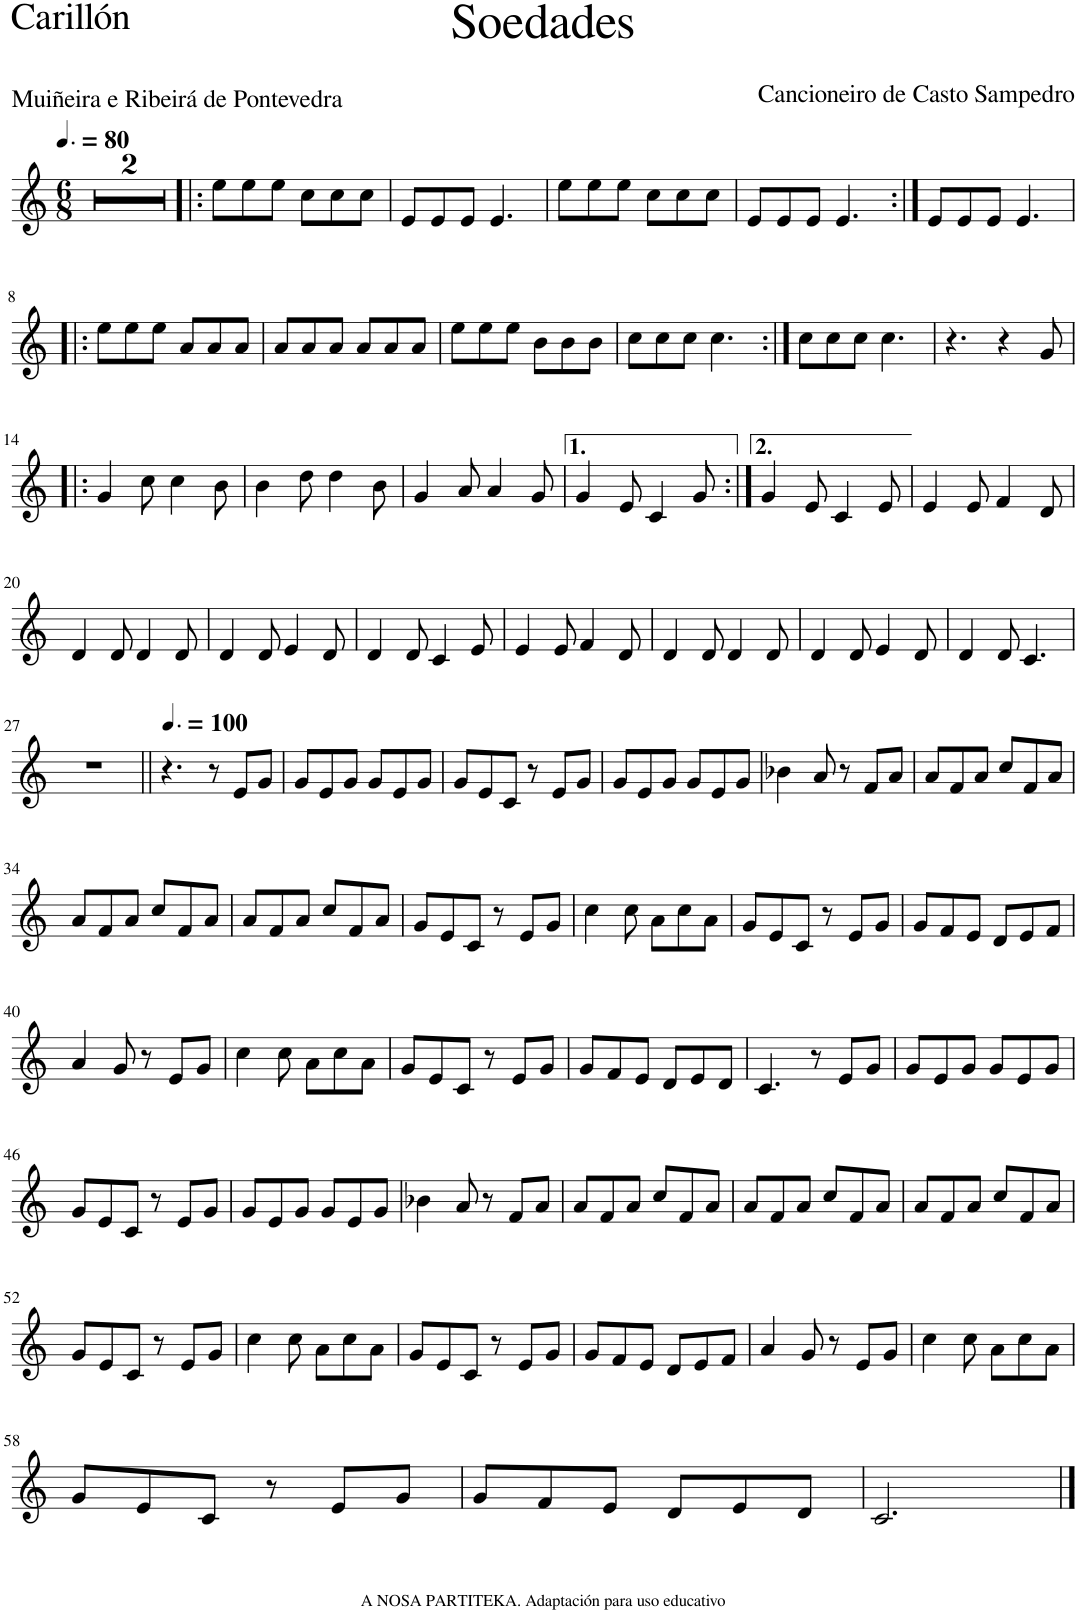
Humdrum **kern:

**kern
*part1
*staff1
*I"Carillón
*I'C.
*clefG2
*Trd-14c-24
*k[]
*M6/8
*MM120
=1
2.r
=2
2.r
=3!|:
8ee\L
8ee\
8ee\J
8cc\L
8cc\
8cc\J
=4
8e/L
8e/
8e/J
4.e/
=5
8ee\L
8ee\
8ee\J
8cc\L
8cc\
8cc\J
=6
8e/L
8e/
8e/J
4.e/
=7:|!
8e/L
8e/
8e/J
4.e/
!!LO:LB:g=z
=8!|:
8ee\L
8ee\
8ee\J
8a/L
8a/
8a/J
=9
8a/L
8a/
8a/J
8a/L
8a/
8a/J
=10
8ee\L
8ee\
8ee\J
8b\L
8b\
8b\J
=11
8cc\L
8cc\
8cc\J
4.cc\
=12:|!
8cc\L
8cc\
8cc\J
4.cc\
=13
4.r
4r
8g/
!!LO:LB:g=z
=14!|:
4g/
8cc\
4cc\
8b\
=15
4b\
8dd\
4dd\
8b\
=16
4g/
8a/
4a/
8g/
=17
4g/
8e/
4c/
8g/
=18:|!
4g/
8e/
4c/
8e/
=19
4e/
8e/
4f/
8d/
!!LO:LB:g=z
=20
4d/
8d/
4d/
8d/
=21
4d/
8d/
4e/
8d/
=22
4d/
8d/
4c/
8e/
=23
4e/
8e/
4f/
8d/
=24
4d/
8d/
4d/
8d/
=25
4d/
8d/
4e/
8d/
=26
4d/
8d/
4.c/
!!LO:LB:g=z
=27
2.r
=28||
*MM150
4.r
8r
8e/L
8g/J
=29
8g/L
8e/
8g/J
8g/L
8e/
8g/J
=30
8g/L
8e/
8c/J
8r
8e/L
8g/J
=31
8g/L
8e/
8g/J
8g/L
8e/
8g/J
=32
4b-X\
8a/
8r
8f/L
8a/J
=33
8a/L
8f/
8a/J
8cc/L
8f/
8a/J
!!LO:LB:g=z
=34
8a/L
8f/
8a/J
8cc/L
8f/
8a/J
=35
8a/L
8f/
8a/J
8cc/L
8f/
8a/J
=36
8g/L
8e/
8c/J
8r
8e/L
8g/J
=37
4cc\
8cc\
8a\L
8cc\
8a\J
=38
8g/L
8e/
8c/J
8r
8e/L
8g/J
=39
8g/L
8f/
8e/J
8d/L
8e/
8f/J
!!LO:LB:g=z
=40
4a/
8g/
8r
8e/L
8g/J
=41
4cc\
8cc\
8a\L
8cc\
8a\J
=42
8g/L
8e/
8c/J
8r
8e/L
8g/J
=43
8g/L
8f/
8e/J
8d/L
8e/
8d/J
=44
4.c/
8r
8e/L
8g/J
=45
8g/L
8e/
8g/J
8g/L
8e/
8g/J
!!LO:LB:g=z
=46
8g/L
8e/
8c/J
8r
8e/L
8g/J
=47
8g/L
8e/
8g/J
8g/L
8e/
8g/J
=48
4b-X\
8a/
8r
8f/L
8a/J
=49
8a/L
8f/
8a/J
8cc/L
8f/
8a/J
=50
8a/L
8f/
8a/J
8cc/L
8f/
8a/J
=51
8a/L
8f/
8a/J
8cc/L
8f/
8a/J
!!LO:LB:g=z
=52
8g/L
8e/
8c/J
8r
8e/L
8g/J
=53
4cc\
8cc\
8a\L
8cc\
8a\J
=54
8g/L
8e/
8c/J
8r
8e/L
8g/J
=55
8g/L
8f/
8e/J
8d/L
8e/
8f/J
=56
4a/
8g/
8r
8e/L
8g/J
=57
4cc\
8cc\
8a\L
8cc\
8a\J
!!LO:LB:g=z
=58
8g/L
8e/
8c/J
8r
8e/L
8g/J
=59
8g/L
8f/
8e/J
8d/L
8e/
8d/J
=
*-
